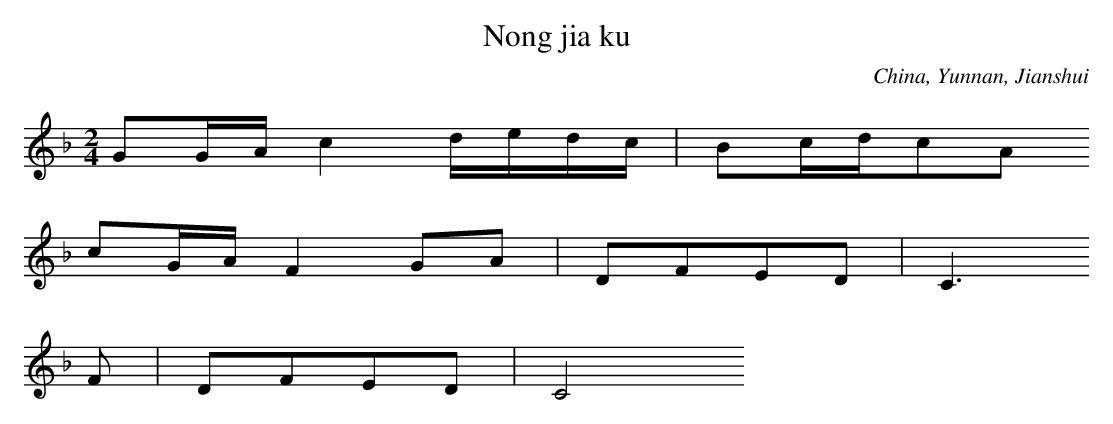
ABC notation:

X:1
T: Nong jia ku
O: China, Yunnan, Jianshui
M: 2/4
L: 1/16
K: F
G2GAc4dedc | B2cdc2A2
c2GAF4G2A2 | D2F2E2D2 | C6
F2 | D2F2E2D2 | C8
